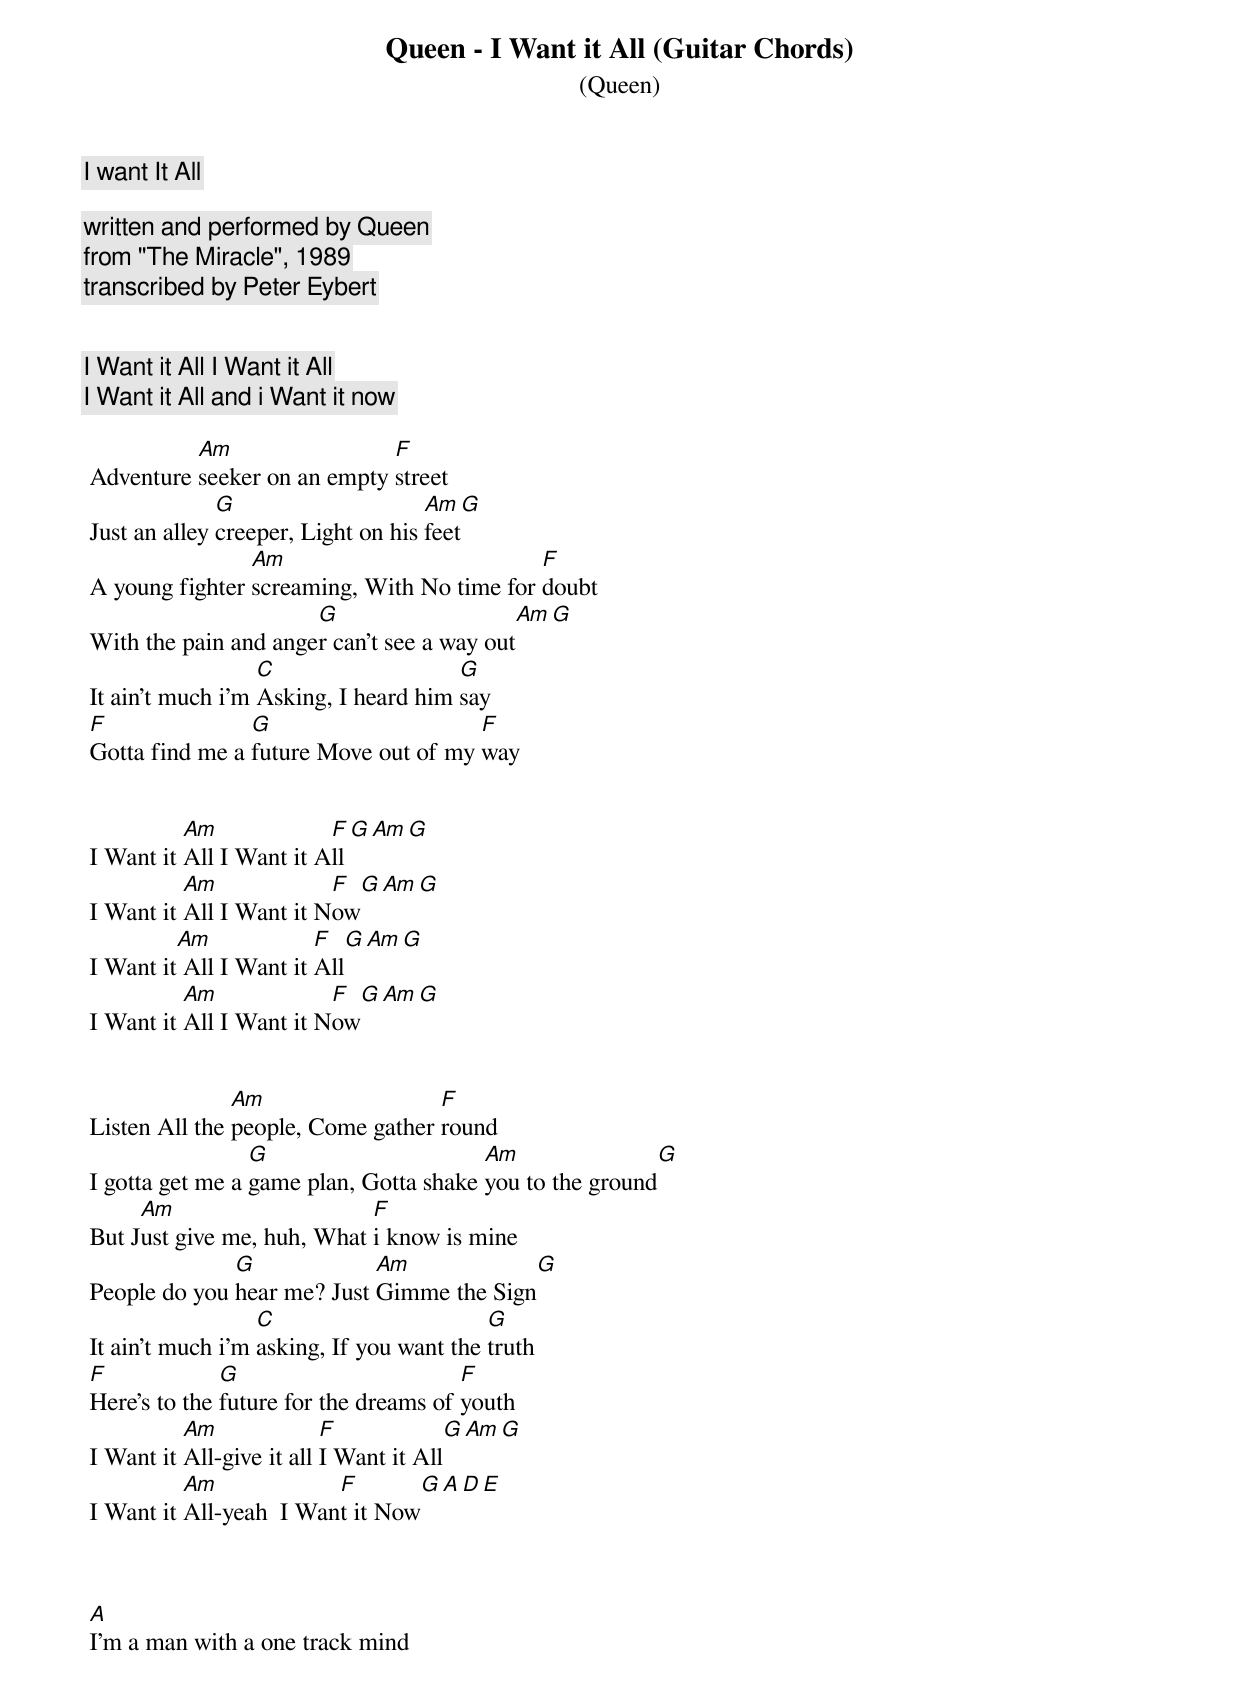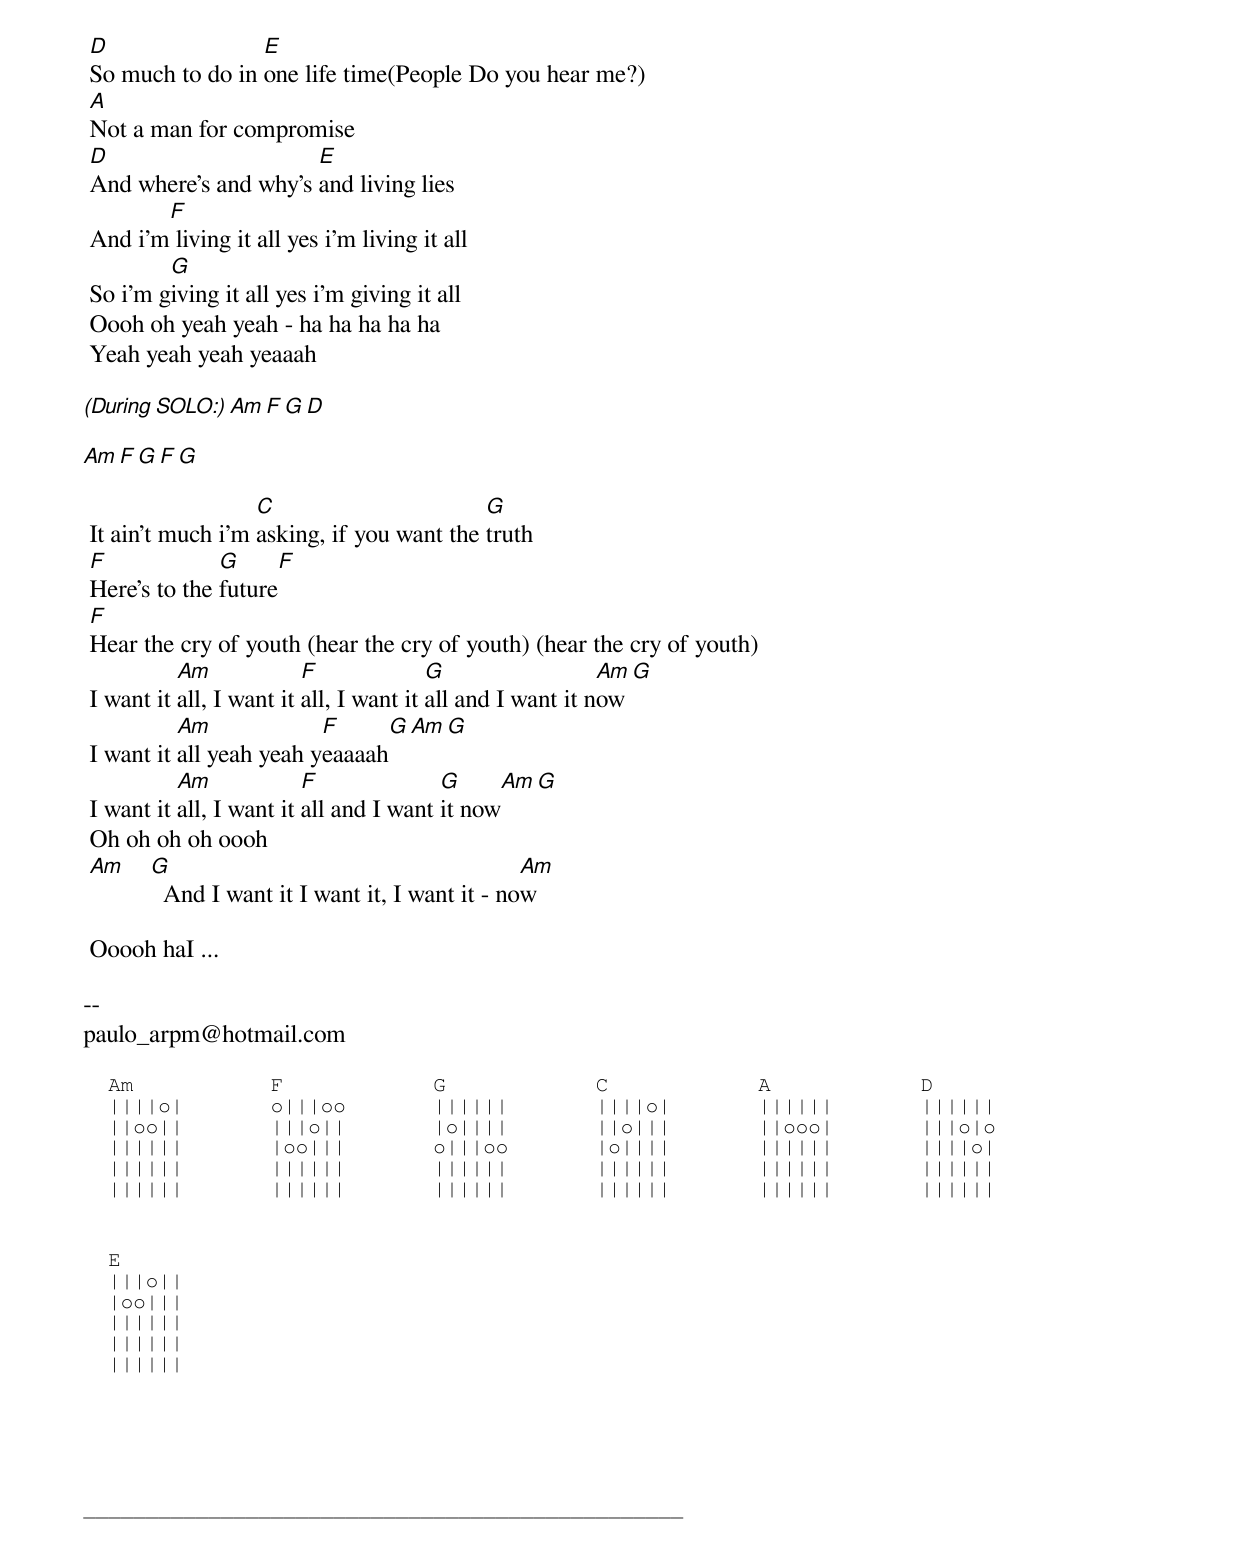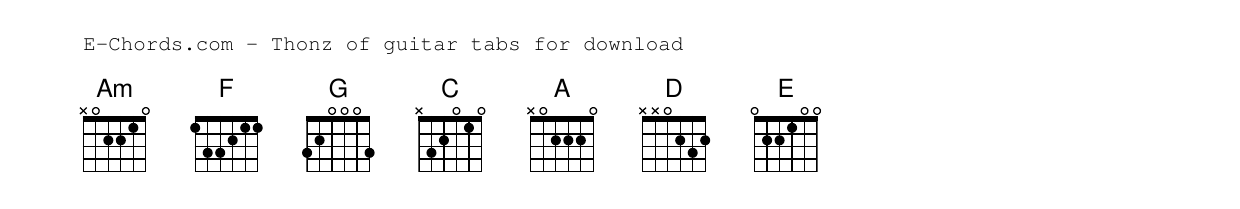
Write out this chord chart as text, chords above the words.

Queen - I Want it All (Guitar Chords)
(Queen)

I want It All

written and performed by Queen
from "The Miracle", 1989
transcribed by Peter Eybert


 I Want it All I Want it All
 I Want it All and i Want it now

           Am                 F
 Adventure seeker on an empty street
               G                     Am    G
 Just an alley creeper, Light on his feet
                 Am                          F
 A young fighter screaming, With No time for doubt
                       G                     Am   G
 With the pain and anger can't see a way out
                   C                   G
 It ain't much i'm Asking, I heard him say
 F               G                     F
 Gotta find me a future Move out of my way


           Am             F              G                  Am     G
 I Want it All I Want it All
           Am             F              G                  Am     G
 I Want it All I Want it Now
          Am             F              G                  Am     G
 I Want it All I Want it All
           Am             F              G                  Am     G
 I Want it All I Want it Now


                Am                  F
 Listen All the people, Come gather round
                  G                      Am                 G
 I gotta get me a game plan, Gotta shake you to the ground
      Am                     F
 But Just give me, huh, What i know is mine
               G             Am                G
 People do you hear me? Just Gimme the Sign
                   C                       G
 It ain't much i'm asking, If you want the truth
 F             G                        F
 Here's to the future for the dreams of youth
           Am              F              G                  Am     G
 I Want it All-give it all I Want it All
           Am             F              G                  A      D E
 I Want it All-yeah  I Want it Now



 A
 I'm a man with a one track mind
 D                E
 So much to do in one life time(People Do you hear me?)
 A
 Not a man for compromise
 D                     E
 And where's and why's and living lies
        F
 And i'm living it all yes i'm living it all
         G
 So i'm giving it all yes i'm giving it all
 Oooh oh yeah yeah - ha ha ha ha ha
 Yeah yeah yeah yeaaah

 (During SOLO:) Am F G D

 Am F G F G

                   C                       G
 It ain't much i'm asking, if you want the truth
 F             G                       F
 Here's to the future
 F
 Hear the cry of youth (hear the cry of youth) (hear the cry of youth)
           Am             F              G                  Am     G
 I want it all, I want it all, I want it all and I want it now
           Am             F              G                  Am     G
 I want it all yeah yeah yeaaaah
           Am             F              G                  Am     G
 I want it all, I want it all and I want it now
 Oh oh oh oh oooh
 Am  G                                        Am
       And I want it I want it, I want it - now

 Ooooh haI ...

--
paulo_arpm@hotmail.com

  Am           F            G            C            A            D
  ||||o|       o|||oo       ||||||       ||||o|       ||||||       ||||||
  ||oo||       |||o||       |o||||       ||o|||       ||ooo|       |||o|o
  ||||||       |oo|||       o|||oo       |o||||       ||||||       ||||o|
  ||||||       ||||||       ||||||       ||||||       ||||||       ||||||
  ||||||       ||||||       ||||||       ||||||       ||||||       ||||||


  E
  |||o||
  |oo|||
  ||||||
  ||||||
  ||||||





________________________________________________
E-Chords.com - Thonz of guitar tabs for download
